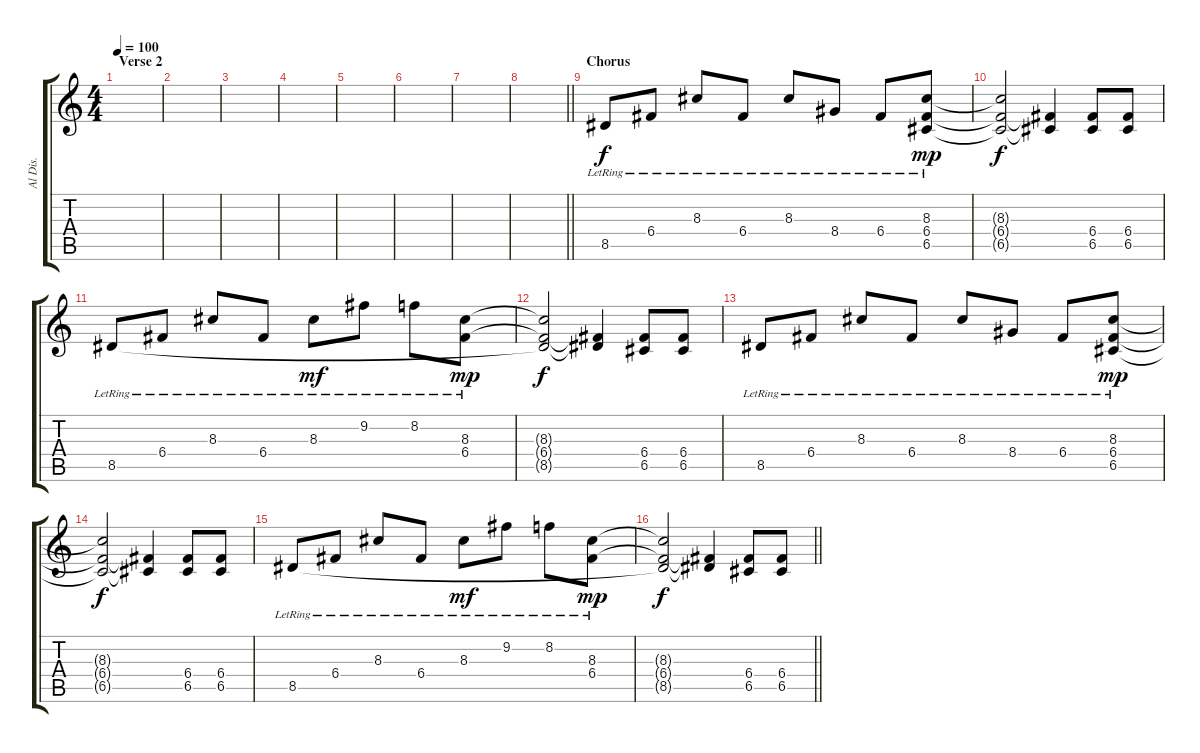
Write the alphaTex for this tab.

\track ("Al Dis." "Al Dis.") {instrument overdrivenguitar}
\staff {score tabs}
\tuning (D4 A3 F3 C3 G2 C2) {hide}
\ts (4 4)
\section ("" "Verse 2")
\tempo 100
\clef g2
\ks c
|
|
|
|
|
|
|
\barLineRight lightlight
|
\section ("" "Chorus")
8.5{lr}.8 6.4{lr}.8 8.3{lr}.8 6.4{lr}.8 8.3{lr}.8 8.4{lr}.8 6.4{lr}.8 (8.3{lr} 6.4 6.5{lr}).8{dy mp} |
(8.3{t} 6.4{t} 6.5{t}).2{dy f} (6.4{t} 6.5{t}).4 (6.4 6.5).8 (6.4 6.5).8 |
8.5{lr}.8 6.4{lr}.8 8.3{lr}.8 6.4{lr}.8 8.3{lr}.8{dy mf} 9.2{lr}.8 8.2{lr}.8 (8.3{lr} 6.4).8{dy mp} |
(8.3{t} 6.4{t} 8.5{t}).2{dy f} (6.4{t} 8.5{t}).4 (6.4 6.5).8 (6.4 6.5).8 |
8.5{lr}.8 6.4{lr}.8 8.3{lr}.8 6.4{lr}.8 8.3{lr}.8 8.4{lr}.8 6.4{lr}.8 (8.3{lr} 6.4 6.5{lr}).8{dy mp} |
(8.3{t} 6.4{t} 6.5{t}).2{dy f} (6.4{t} 6.5{t}).4 (6.4 6.5).8 (6.4 6.5).8 |
8.5{lr}.8 6.4{lr}.8 8.3{lr}.8 6.4{lr}.8 8.3{lr}.8{dy mf} 9.2{lr}.8 8.2{lr}.8 (8.3{lr} 6.4).8{dy mp} |
\barLineRight lightlight
(8.3{t} 6.4{t} 8.5{t}).2{dy f} (6.4{t} 8.5{t}).4 (6.4 6.5).8 (6.4 6.5).8
